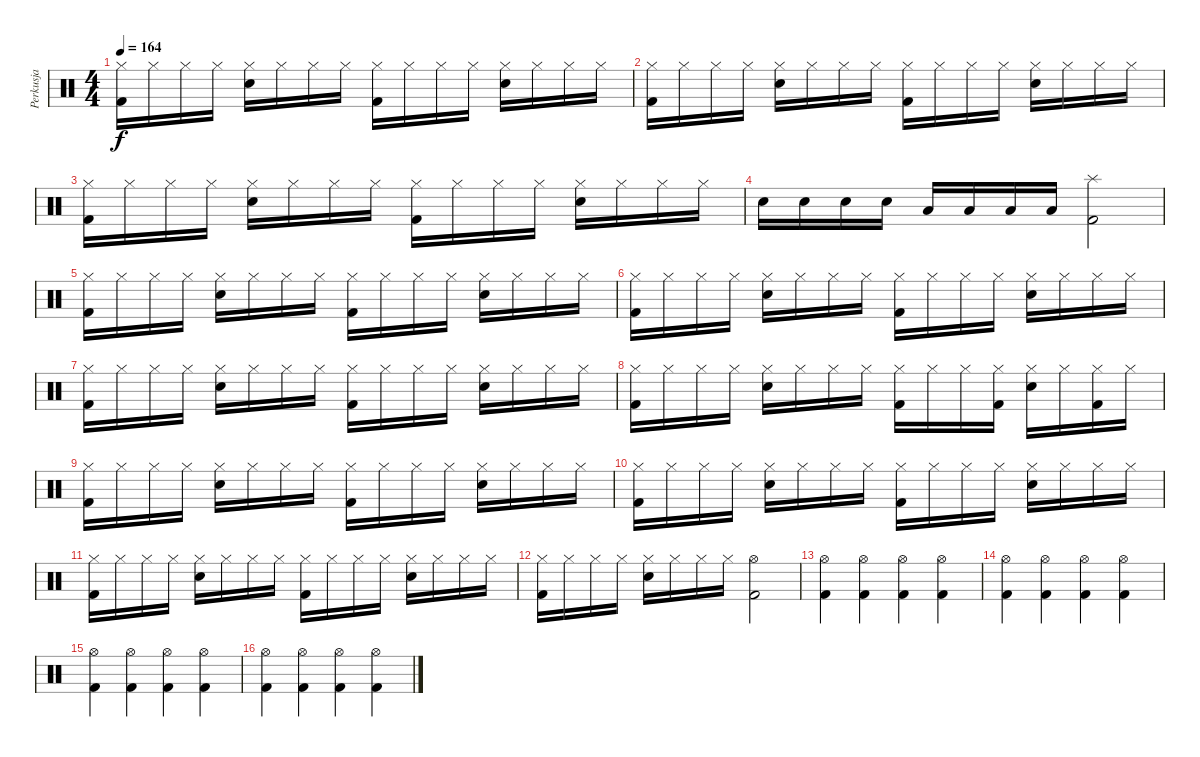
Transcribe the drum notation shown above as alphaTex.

\track ("Perkusja" "Perkusja") {instrument percussion}
\staff {score}
\articulation defaults
\ts (4 4)
\tempo 164
\clef neutral
\ks c
("Kick (hit) 2" "Hi-Hat (closed)").16{dy f} "Hi-Hat (closed)".16 "Hi-Hat (closed)".16 "Hi-Hat (closed)".16 ("Electric Snare (hit)" "Hi-Hat (closed)").16 "Hi-Hat (closed)".16 "Hi-Hat (closed)".16 "Hi-Hat (closed)".16 ("Kick (hit) 2" "Hi-Hat (closed)").16 "Hi-Hat (closed)".16 "Hi-Hat (closed)".16 "Hi-Hat (closed)".16 ("Electric Snare (hit)" "Hi-Hat (closed)").16 "Hi-Hat (closed)".16 "Hi-Hat (closed)".16 "Hi-Hat (closed)".16 |
("Kick (hit) 2" "Hi-Hat (closed)").16 "Hi-Hat (closed)".16 "Hi-Hat (closed)".16 "Hi-Hat (closed)".16 ("Electric Snare (hit)" "Hi-Hat (closed)").16 "Hi-Hat (closed)".16 "Hi-Hat (closed)".16 "Hi-Hat (closed)".16 ("Kick (hit) 2" "Hi-Hat (closed)").16 "Hi-Hat (closed)".16 "Hi-Hat (closed)".16 "Hi-Hat (closed)".16 ("Electric Snare (hit)" "Hi-Hat (closed)").16 "Hi-Hat (closed)".16 "Hi-Hat (closed)".16 "Hi-Hat (closed)".16 |
("Kick (hit) 2" "Hi-Hat (closed)").16 "Hi-Hat (closed)".16 "Hi-Hat (closed)".16 "Hi-Hat (closed)".16 ("Electric Snare (hit)" "Hi-Hat (closed)").16 "Hi-Hat (closed)".16 "Hi-Hat (closed)".16 "Hi-Hat (closed)".16 ("Kick (hit) 2" "Hi-Hat (closed)").16 "Hi-Hat (closed)".16 "Hi-Hat (closed)".16 "Hi-Hat (closed)".16 ("Electric Snare (hit)" "Hi-Hat (closed)").16 "Hi-Hat (closed)".16 "Hi-Hat (closed)".16 "Hi-Hat (closed)".16 |
"Electric Snare (hit)".16 "Electric Snare (hit)".16 "Electric Snare (hit)".16 "Electric Snare (hit)".16 "Low Tom (hit)".16 "Low Tom (hit)".16 "Low Tom (hit)".16 "Low Tom (hit)".16 ("Kick (hit) 2" "Splash (hit)").2 |
("Kick (hit) 2" "Hi-Hat (closed)").16 "Hi-Hat (closed)".16 "Hi-Hat (closed)".16 "Hi-Hat (closed)".16 ("Electric Snare (hit)" "Hi-Hat (closed)").16 "Hi-Hat (closed)".16 "Hi-Hat (closed)".16 "Hi-Hat (closed)".16 ("Kick (hit) 2" "Hi-Hat (closed)").16 "Hi-Hat (closed)".16 "Hi-Hat (closed)".16 "Hi-Hat (closed)".16 ("Electric Snare (hit)" "Hi-Hat (closed)").16 "Hi-Hat (closed)".16 "Hi-Hat (closed)".16 "Hi-Hat (closed)".16 |
("Kick (hit) 2" "Hi-Hat (closed)").16 "Hi-Hat (closed)".16 "Hi-Hat (closed)".16 "Hi-Hat (closed)".16 ("Electric Snare (hit)" "Hi-Hat (closed)").16 "Hi-Hat (closed)".16 "Hi-Hat (closed)".16 "Hi-Hat (closed)".16 ("Kick (hit) 2" "Hi-Hat (closed)").16 "Hi-Hat (closed)".16 "Hi-Hat (closed)".16 "Hi-Hat (closed)".16 ("Electric Snare (hit)" "Hi-Hat (closed)").16 "Hi-Hat (closed)".16 "Hi-Hat (closed)".16 "Hi-Hat (closed)".16 |
("Kick (hit) 2" "Hi-Hat (closed)").16 "Hi-Hat (closed)".16 "Hi-Hat (closed)".16 "Hi-Hat (closed)".16 ("Electric Snare (hit)" "Hi-Hat (closed)").16 "Hi-Hat (closed)".16 "Hi-Hat (closed)".16 "Hi-Hat (closed)".16 ("Kick (hit) 2" "Hi-Hat (closed)").16 "Hi-Hat (closed)".16 "Hi-Hat (closed)".16 "Hi-Hat (closed)".16 ("Electric Snare (hit)" "Hi-Hat (closed)").16 "Hi-Hat (closed)".16 "Hi-Hat (closed)".16 "Hi-Hat (closed)".16 |
("Kick (hit) 2" "Hi-Hat (closed)").16 "Hi-Hat (closed)".16 "Hi-Hat (closed)".16 "Hi-Hat (closed)".16 ("Electric Snare (hit)" "Hi-Hat (closed)").16 "Hi-Hat (closed)".16 "Hi-Hat (closed)".16 "Hi-Hat (closed)".16 ("Kick (hit) 2" "Hi-Hat (closed)").16 "Hi-Hat (closed)".16 "Hi-Hat (closed)".16 ("Kick (hit) 2" "Hi-Hat (closed)").16 ("Electric Snare (hit)" "Hi-Hat (closed)").16 "Hi-Hat (closed)".16 ("Kick (hit) 2" "Hi-Hat (closed)").16 "Hi-Hat (closed)".16 |
("Kick (hit) 2" "Hi-Hat (closed)").16 "Hi-Hat (closed)".16 "Hi-Hat (closed)".16 "Hi-Hat (closed)".16 ("Electric Snare (hit)" "Hi-Hat (closed)").16 "Hi-Hat (closed)".16 "Hi-Hat (closed)".16 "Hi-Hat (closed)".16 ("Kick (hit) 2" "Hi-Hat (closed)").16 "Hi-Hat (closed)".16 "Hi-Hat (closed)".16 "Hi-Hat (closed)".16 ("Electric Snare (hit)" "Hi-Hat (closed)").16 "Hi-Hat (closed)".16 "Hi-Hat (closed)".16 "Hi-Hat (closed)".16 |
("Kick (hit) 2" "Hi-Hat (closed)").16 "Hi-Hat (closed)".16 "Hi-Hat (closed)".16 "Hi-Hat (closed)".16 ("Electric Snare (hit)" "Hi-Hat (closed)").16 "Hi-Hat (closed)".16 "Hi-Hat (closed)".16 "Hi-Hat (closed)".16 ("Kick (hit) 2" "Hi-Hat (closed)").16 "Hi-Hat (closed)".16 "Hi-Hat (closed)".16 "Hi-Hat (closed)".16 ("Electric Snare (hit)" "Hi-Hat (closed)").16 "Hi-Hat (closed)".16 "Hi-Hat (closed)".16 "Hi-Hat (closed)".16 |
("Kick (hit) 2" "Hi-Hat (closed)").16 "Hi-Hat (closed)".16 "Hi-Hat (closed)".16 "Hi-Hat (closed)".16 ("Electric Snare (hit)" "Hi-Hat (closed)").16 "Hi-Hat (closed)".16 "Hi-Hat (closed)".16 "Hi-Hat (closed)".16 ("Kick (hit) 2" "Hi-Hat (closed)").16 "Hi-Hat (closed)".16 "Hi-Hat (closed)".16 "Hi-Hat (closed)".16 ("Electric Snare (hit)" "Hi-Hat (closed)").16 "Hi-Hat (closed)".16 "Hi-Hat (closed)".16 "Hi-Hat (closed)".16 |
("Kick (hit) 2" "Hi-Hat (closed)").16 "Hi-Hat (closed)".16 "Hi-Hat (closed)".16 "Hi-Hat (closed)".16 ("Electric Snare (hit)" "Hi-Hat (closed)").16 "Hi-Hat (closed)".16 "Hi-Hat (closed)".16 "Hi-Hat (closed)".16 ("Kick (hit) 2" "Hi-Hat (open)").2 |
("Kick (hit) 2" "Hi-Hat (open)").4 ("Kick (hit) 2" "Hi-Hat (open)").4 ("Kick (hit) 2" "Hi-Hat (open)").4 ("Kick (hit) 2" "Hi-Hat (open)").4 |
("Kick (hit) 2" "Hi-Hat (open)").4 ("Kick (hit) 2" "Hi-Hat (open)").4 ("Kick (hit) 2" "Hi-Hat (open)").4 ("Kick (hit) 2" "Hi-Hat (open)").4 |
("Kick (hit) 2" "Hi-Hat (open)").4 ("Kick (hit) 2" "Hi-Hat (open)").4 ("Kick (hit) 2" "Hi-Hat (open)").4 ("Kick (hit) 2" "Hi-Hat (open)").4 |
("Kick (hit) 2" "Hi-Hat (open)").4 ("Kick (hit) 2" "Hi-Hat (open)").4 ("Kick (hit) 2" "Hi-Hat (open)").4 ("Kick (hit) 2" "Hi-Hat (open)").4
